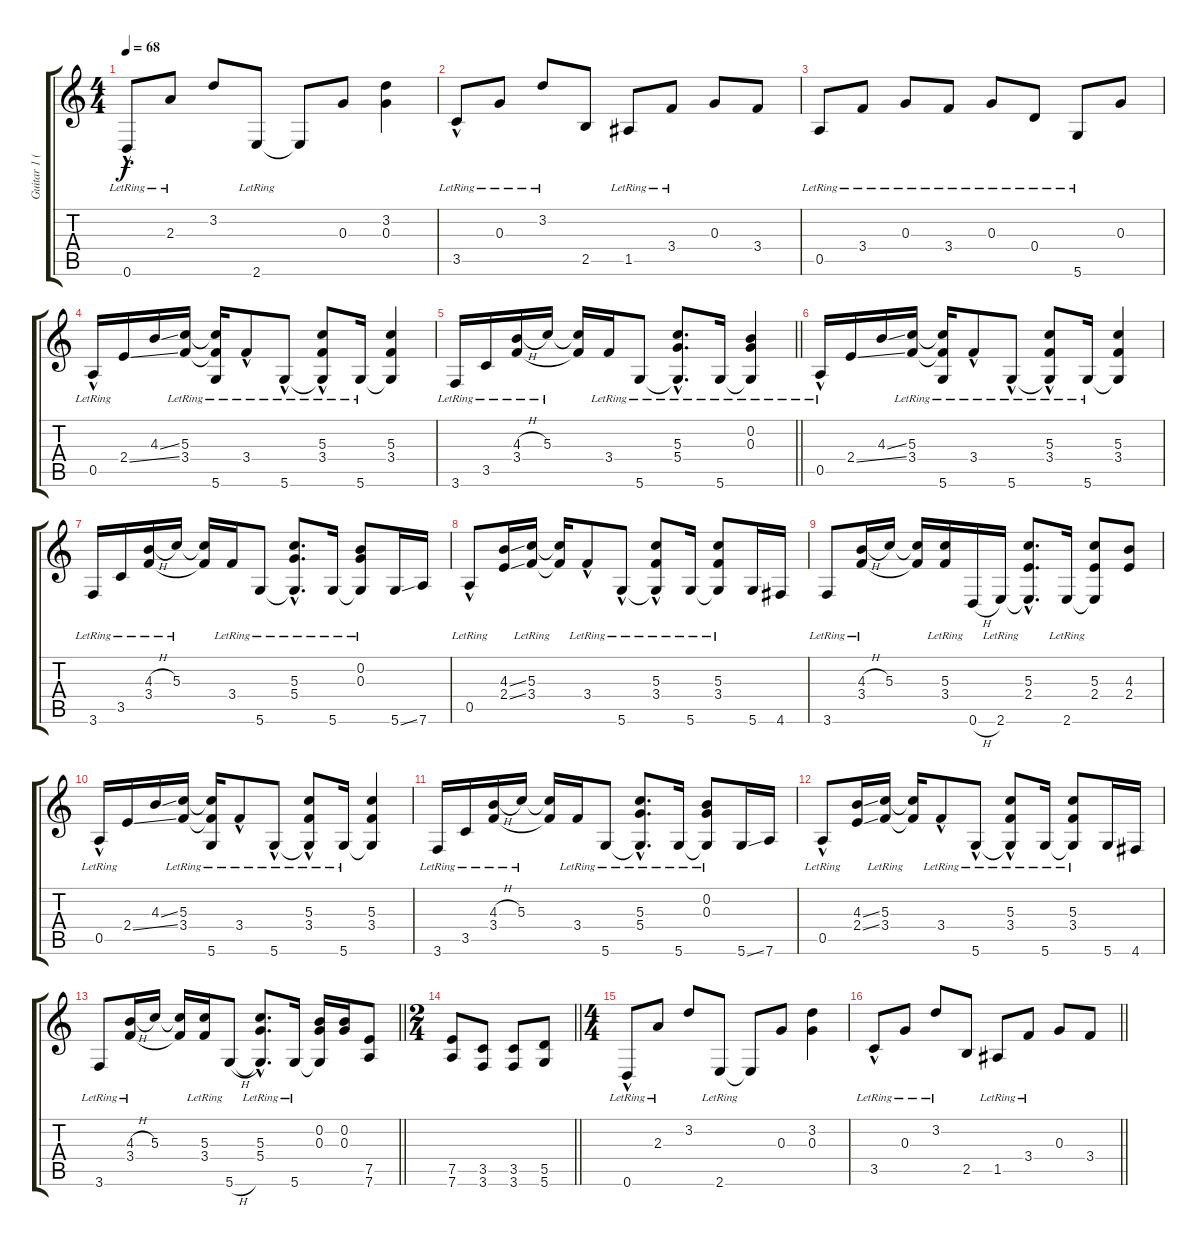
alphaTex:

\track ("Guitar 1 (clean)" "Guitar 1 (") {instrument electricguitarclean}
\staff {score tabs}
\tuning (E4 B3 G3 D3 A2 D2) {hide}
\ts (4 4)
\tempo 68
\clef g2
\ks c
0.6{hac lr}.8{dy f} 2.3{lr}.8 3.2.8 2.6{lr}.8 2.6{t}.8 0.3.8 (3.2 0.3).4 |
3.5{hac lr}.8 0.3{lr}.8 3.2{lr}.8 2.5.8 1.5{lr}.8 3.4{lr}.8 0.3.8 3.4.8 |
0.5{lr}.8 3.4{lr}.8 0.3{lr}.8 3.4{lr}.8 0.3{lr}.8 0.4{lr}.8 5.6{lr}.8 0.3.8 |
0.5{hac lr}.16 2.4{ss}.16 4.3{ss}.16 (5.3{lr} 3.4{lr}).16 (5.3{t} 3.4{t} 5.6{lr}).16 3.4{hac lr}.8 5.6{hac lr}.8 (5.3{lr} 3.4{lr} 5.6{hac t}).8 5.6{lr}.16 (5.3 3.4 5.6{t}).4 |
\barLineRight lightlight
3.6{lr}.16 3.5{lr}.16 (4.3{h} 3.4{lr}).16 5.3{lr}.16 (5.3{t} 3.4{t}).16 3.4{lr}.16 5.6{lr}.8 (5.3{lr} 5.4{lr} 5.6{hac t}).8{d} 5.6{lr}.16 (0.2{lr} 0.3{lr} 5.6{t}).4 |
0.5{hac lr}.16 2.4{ss}.16 4.3{ss}.16 (5.3{lr} 3.4{lr}).16 (5.3{t} 3.4{t} 5.6{lr}).16 3.4{hac lr}.8 5.6{hac lr}.8 (5.3{lr} 3.4{lr} 5.6{hac t}).8 5.6{lr}.16 (5.3 3.4 5.6{t}).4 |
3.6{lr}.16 3.5{lr}.16 (4.3{h} 3.4{lr}).16 5.3{lr}.16 (5.3{t} 3.4{t}).16 3.4{lr}.16 5.6{lr}.8 (5.3{lr} 5.4{lr} 5.6{hac t}).8{d} 5.6{lr}.16 (0.2{lr} 0.3{lr} 5.6{t}).8 5.6{ss}.16 7.6.16 |
0.5{hac lr}.8 (4.3{ss} 2.4{ss}).16 (5.3{lr} 3.4{lr}).16 (5.3{t} 3.4{t}).16 3.4{hac lr}.8 5.6{hac lr}.8 (5.3{lr} 3.4{lr} 5.6{hac t}).8 5.6{lr}.16 (5.3{lr} 3.4{lr} 5.6{t}).8 5.6.16 4.6.16 |
3.6{lr}.8 (4.3{h} 3.4{lr}).16 5.3.16 (5.3{t} 3.4{t}).16 (5.3{lr} 3.4{lr}).16 0.6{h}.16 2.6{lr}.16 (5.3 2.4 2.6{hac t}).8{d} 2.6{lr}.16 (5.3 2.4 2.6{t}).8 (4.3 2.4).8 |
0.5{hac lr}.16 2.4{ss}.16 4.3{ss}.16 (5.3{lr} 3.4{lr}).16 (5.3{t} 3.4{t} 5.6{lr}).16 3.4{hac lr}.8 5.6{hac lr}.8 (5.3{lr} 3.4{lr} 5.6{hac t}).8 5.6{lr}.16 (5.3 3.4 5.6{t}).4 |
3.6{lr}.16 3.5{lr}.16 (4.3{h} 3.4{lr}).16 5.3{lr}.16 (5.3{t} 3.4{t}).16 3.4{lr}.16 5.6{lr}.8 (5.3{lr} 5.4{lr} 5.6{hac t}).8{d} 5.6{lr}.16 (0.2{lr} 0.3{lr} 5.6{t}).8 5.6{ss}.16 7.6.16 |
0.5{hac lr}.8 (4.3{ss} 2.4{ss}).16 (5.3{lr} 3.4{lr}).16 (5.3{t} 3.4{t}).16 3.4{hac lr}.8 5.6{hac lr}.8 (5.3{lr} 3.4{lr} 5.6{hac t}).8 5.6{lr}.16 (5.3{lr} 3.4{lr} 5.6{t}).8 5.6.16 4.6.16 |
\barLineRight lightlight
3.6{lr}.8 (4.3{h} 3.4{lr}).16 5.3.16 (5.3{t} 3.4{t}).16 (5.3{lr} 3.4{lr}).16 5.6{h}.8 (5.3{lr} 5.4{lr} 5.6{hac t}).8{d} 5.6{lr}.16 (0.2 0.3 5.6{t}).16 (0.2 0.3).16 (7.5 7.6).8 |
\ts (2 4)
\barLineRight lightlight
(7.5 7.6).8 (3.5 3.6).8 (3.5 3.6).8 (5.5 5.6).8 |
\ts (4 4)
0.6{hac lr}.8 2.3{lr}.8 3.2.8 2.6{lr}.8 2.6{t}.8 0.3.8 (3.2 0.3).4 |
\barLineRight lightlight
3.5{hac lr}.8 0.3{lr}.8 3.2{lr}.8 2.5.8 1.5{lr}.8 3.4{lr}.8 0.3.8 3.4.8
